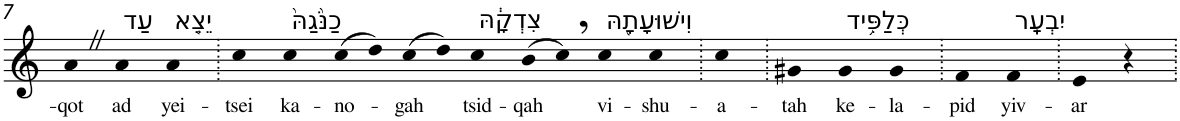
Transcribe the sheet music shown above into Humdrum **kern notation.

**kern	**text
*part1	*part1
*staff1	*staff1
*I"Piano	*
*I'Pno	*
!!LO:PB:g=z
*clefG2	*
*k[]	*
=7	=7
!	!LO:LY:b
4aZ	-qot
!LO:TX:a:t=עַד	!
!	!LO:LY:b
4a	ad
!LO:TX:a:t=יֵצֵ֤א	!
!	!LO:LY:b
4a	yei-
=8.	=8.
!	!LO:LY:b
4cc	-tsei
!LO:TX:a:t=כַנֹּ֙גַהּ֙	!
!	!LO:LY:b
4cc	ka-
!	!LO:LY:b
(8cc	-no-
8dd)	.
!	!LO:LY:b
(8cc	-gah
8dd)	.
!LO:TX:a:t=צִדְקָ֔הּ	!
!	!LO:LY:b
4cc	tsid-
!	!LO:LY:b
(8b	-qah
8cc,)	.
!LO:TX:a:t=וִישׁוּעָתָ֖הּ	!
!	!LO:LY:b
4cc	vi-
!	!LO:LY:b
4cc	-shu-
=9.	=9.
!	!LO:LY:b
4cc	-a-
=10.	=10.
!	!LO:LY:b
4g#X	-tah
!LO:TX:a:t=כְּלַפִּ֥יד	!
!	!LO:LY:b
4g#	ke-
!	!LO:LY:b
4g#	-la-
=11.	=11.
!	!LO:LY:b
4f	-pid
!LO:TX:a:t=יִבְעָֽר	!
!	!LO:LY:b
4f	yiv-
=12.	=12.
!	!LO:LY:b
4e	-ar
4r	.
=.	=.
*-	*-
